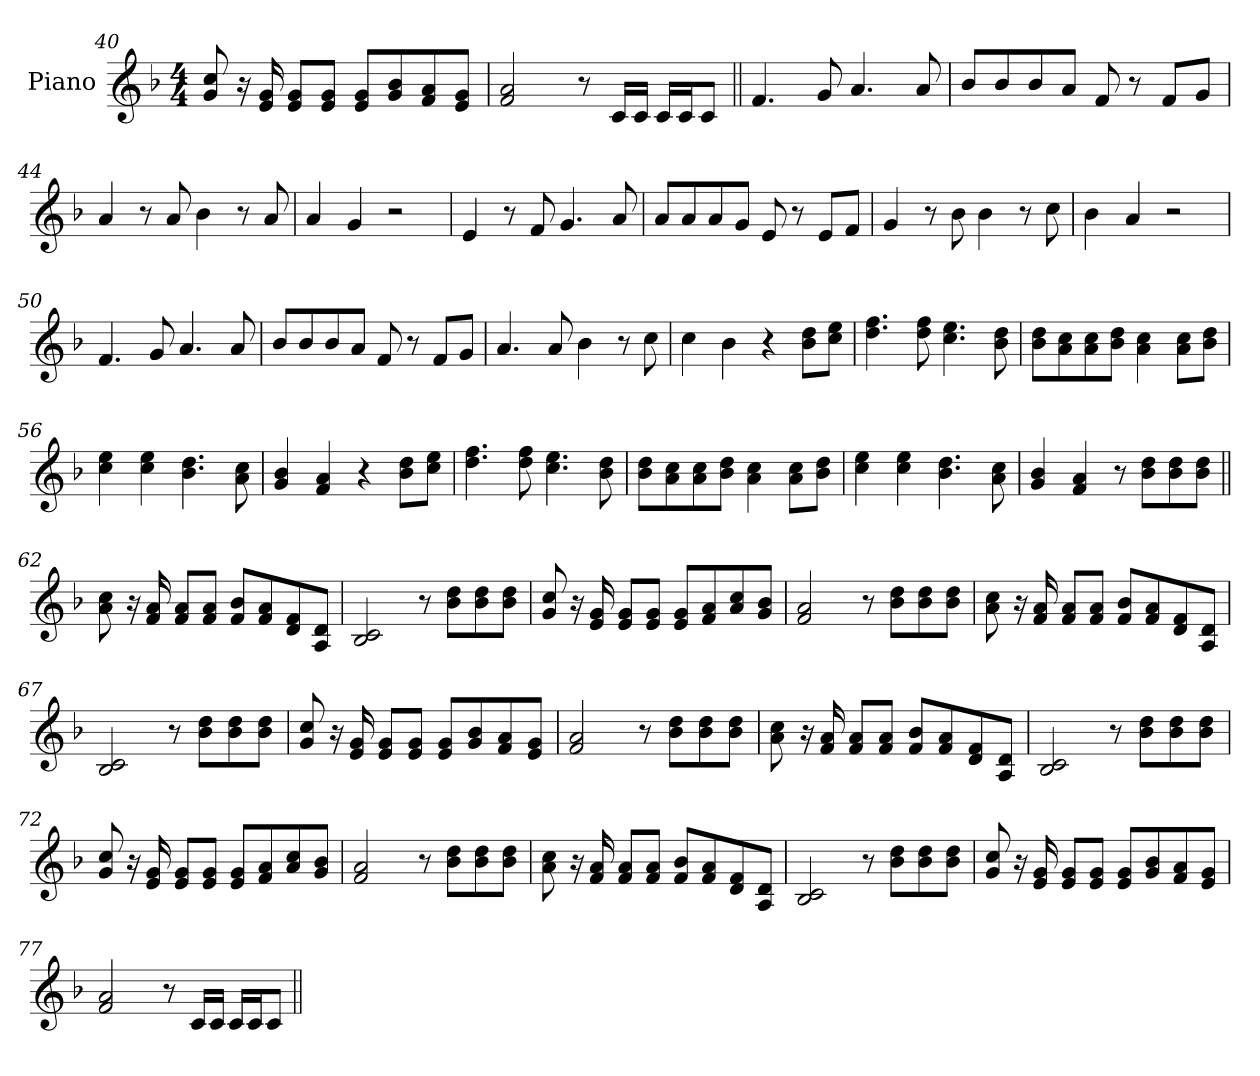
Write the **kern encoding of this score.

**kern
*part1
*staff1
*I"Piano
*I'Pno.
*clefG2
*k[b-]
*M4/4
=40
8g 8cc
16r
16e 16g
8e 8gL
8e 8gJ
8e 8gL
8g 8b-
8f 8a
8e 8gJ
=41
2f 2a
8r
16cLL
16cJJ
16cLL
16cJ
8cJ
=42||
4.f
8g
4.a
8a
=43
8b-L
8b-
8b-
8aJ
8f
8r
8fL
8gJ
=44
4a
8r
8a
4b-
8r
8a
=45
4a
4g
2r
=46
4e
8r
8f
4.g
8a
=47
8aL
8a
8a
8gJ
8e
8r
8eL
8fJ
=48
4g
8r
8b-
4b-
8r
8cc
=49
4b-
4a
2r
=50
4.f
8g
4.a
8a
=51
8b-L
8b-
8b-
8aJ
8f
8r
8fL
8gJ
=52
4.a
8a
4b-
8r
8cc
=53
4cc
4b-
4r
8b- 8ddL
8cc 8eeJ
=54
4.dd 4.ff
8dd 8ff
4.cc 4.ee
8b- 8dd
=55
8b- 8ddL
8a 8cc
8a 8cc
8b- 8ddJ
4a 4cc
8a 8ccL
8b- 8ddJ
=56
4cc 4ee
4cc 4ee
4.b- 4.dd
8a 8cc
=57
4g 4b-
4f 4a
4r
8b- 8ddL
8cc 8eeJ
=58
4.dd 4.ff
8dd 8ff
4.cc 4.ee
8b- 8dd
=59
8b- 8ddL
8a 8cc
8a 8cc
8b- 8ddJ
4a 4cc
8a 8ccL
8b- 8ddJ
=60
4cc 4ee
4cc 4ee
4.b- 4.dd
8a 8cc
=61
4g 4b-
4f 4a
8r
8b- 8ddL
8b- 8dd
8b- 8ddJ
=62||
8a 8cc
16r
16f 16a
8f 8aL
8f 8aJ
8f 8b-L
8f 8a
8d 8f
8A 8dJ
=63
2B- 2c
8r
8b- 8ddL
8b- 8dd
8b- 8ddJ
=64
8g 8cc
16r
16e 16g
8e 8gL
8e 8gJ
8e 8gL
8f 8a
8a 8cc
8g 8b-J
=65
2f 2a
8r
8b- 8ddL
8b- 8dd
8b- 8ddJ
=66
8a 8cc
16r
16f 16a
8f 8aL
8f 8aJ
8f 8b-L
8f 8a
8d 8f
8A 8dJ
=67
2B- 2c
8r
8b- 8ddL
8b- 8dd
8b- 8ddJ
=68
8g 8cc
16r
16e 16g
8e 8gL
8e 8gJ
8e 8gL
8g 8b-
8f 8a
8e 8gJ
=69
2f 2a
8r
8b- 8ddL
8b- 8dd
8b- 8ddJ
=70
8a 8cc
16r
16f 16a
8f 8aL
8f 8aJ
8f 8b-L
8f 8a
8d 8f
8A 8dJ
=71
2B- 2c
8r
8b- 8ddL
8b- 8dd
8b- 8ddJ
=72
8g 8cc
16r
16e 16g
8e 8gL
8e 8gJ
8e 8gL
8f 8a
8a 8cc
8g 8b-J
=73
2f 2a
8r
8b- 8ddL
8b- 8dd
8b- 8ddJ
=74
8a 8cc
16r
16f 16a
8f 8aL
8f 8aJ
8f 8b-L
8f 8a
8d 8f
8A 8dJ
=75
2B- 2c
8r
8b- 8ddL
8b- 8dd
8b- 8ddJ
=76
8g 8cc
16r
16e 16g
8e 8gL
8e 8gJ
8e 8gL
8g 8b-
8f 8a
8e 8gJ
=77
2f 2a
8r
16cLL
16cJJ
16cLL
16cJ
8cJ
=||
*-
